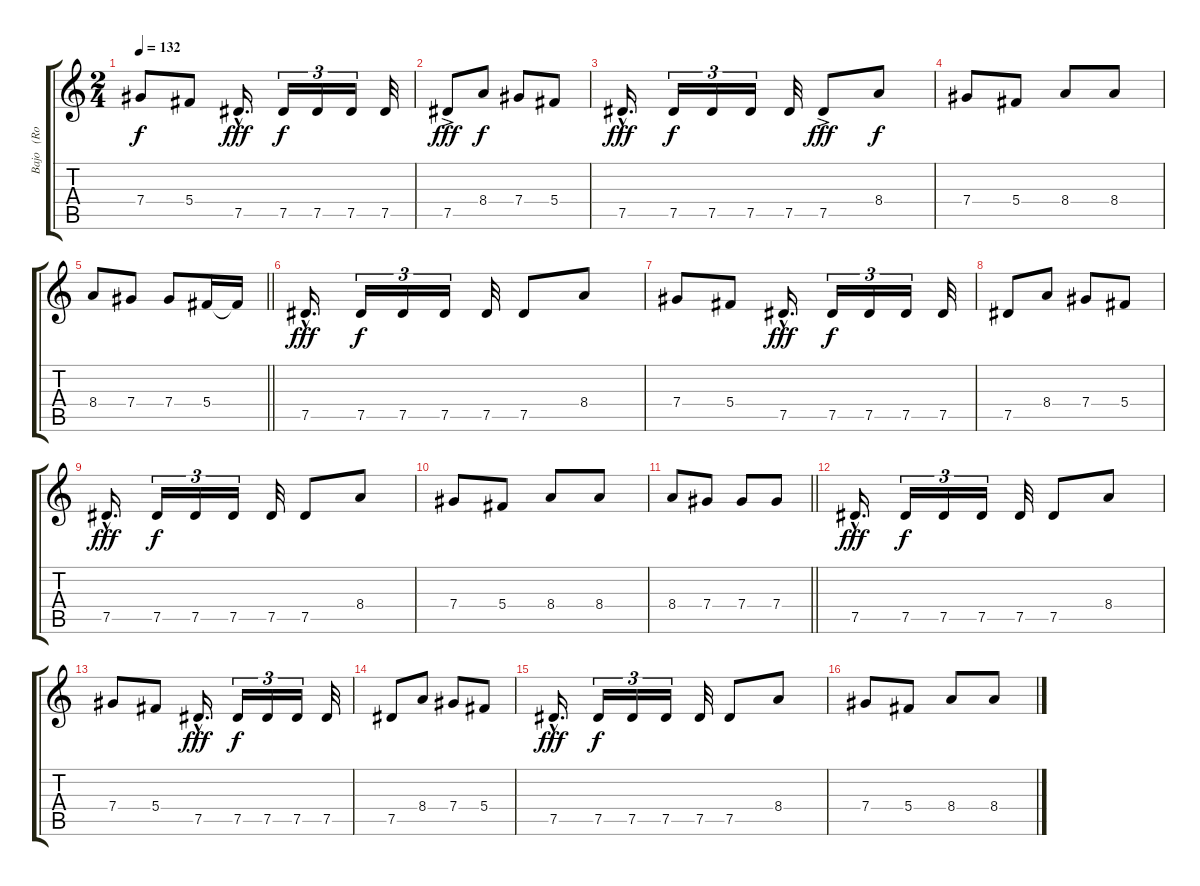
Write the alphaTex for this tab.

\track ("Bajo   (Rodrigo)" "Bajo   (Ro") {instrument electricbasspick}
\staff {score tabs}
\tuning (Eb4 Bb3 Gb3 Db3 Ab2 Eb2) {hide}
\ts (2 4)
\tempo 132
\clef g2
\ks c
7.4.8{dy f} 5.4.8 7.5{hac}.16{d dy fff} 7.5.16{tu (3 2) dy f} 7.5.16{tu (3 2)} 7.5.16{tu (3 2)} 7.5.32 |
7.5{ac}.8{dy fff} 8.4.8{dy f} 7.4.8 5.4.8 |
7.5{hac}.16{d dy fff} 7.5.16{tu (3 2) dy f} 7.5.16{tu (3 2)} 7.5.16{tu (3 2)} 7.5.32 7.5{ac}.8{dy fff} 8.4.8{dy f} |
7.4.8 5.4.8 8.4.8 8.4.8 |
\barLineRight lightlight
8.4.8 7.4.8 7.4.8 5.4.16 5.4{t}.16 |
7.5{hac}.16{d dy fff} 7.5.16{tu (3 2) dy f} 7.5.16{tu (3 2)} 7.5.16{tu (3 2)} 7.5.32 7.5.8 8.4.8 |
7.4.8 5.4.8 7.5{hac}.16{d dy fff} 7.5.16{tu (3 2) dy f} 7.5.16{tu (3 2)} 7.5.16{tu (3 2)} 7.5.32 |
7.5.8 8.4.8 7.4.8 5.4.8 |
7.5{hac}.16{d dy fff} 7.5.16{tu (3 2) dy f} 7.5.16{tu (3 2)} 7.5.16{tu (3 2)} 7.5.32 7.5.8 8.4.8 |
7.4.8 5.4.8 8.4.8 8.4.8 |
\barLineRight lightlight
8.4.8 7.4.8 7.4.8 7.4.8 |
7.5{hac}.16{d dy fff} 7.5.16{tu (3 2) dy f} 7.5.16{tu (3 2)} 7.5.16{tu (3 2)} 7.5.32 7.5.8 8.4.8 |
7.4.8 5.4.8 7.5{hac}.16{d dy fff} 7.5.16{tu (3 2) dy f} 7.5.16{tu (3 2)} 7.5.16{tu (3 2)} 7.5.32 |
7.5.8 8.4.8 7.4.8 5.4.8 |
7.5{hac}.16{d dy fff} 7.5.16{tu (3 2) dy f} 7.5.16{tu (3 2)} 7.5.16{tu (3 2)} 7.5.32 7.5.8 8.4.8 |
7.4.8 5.4.8 8.4.8 8.4.8
